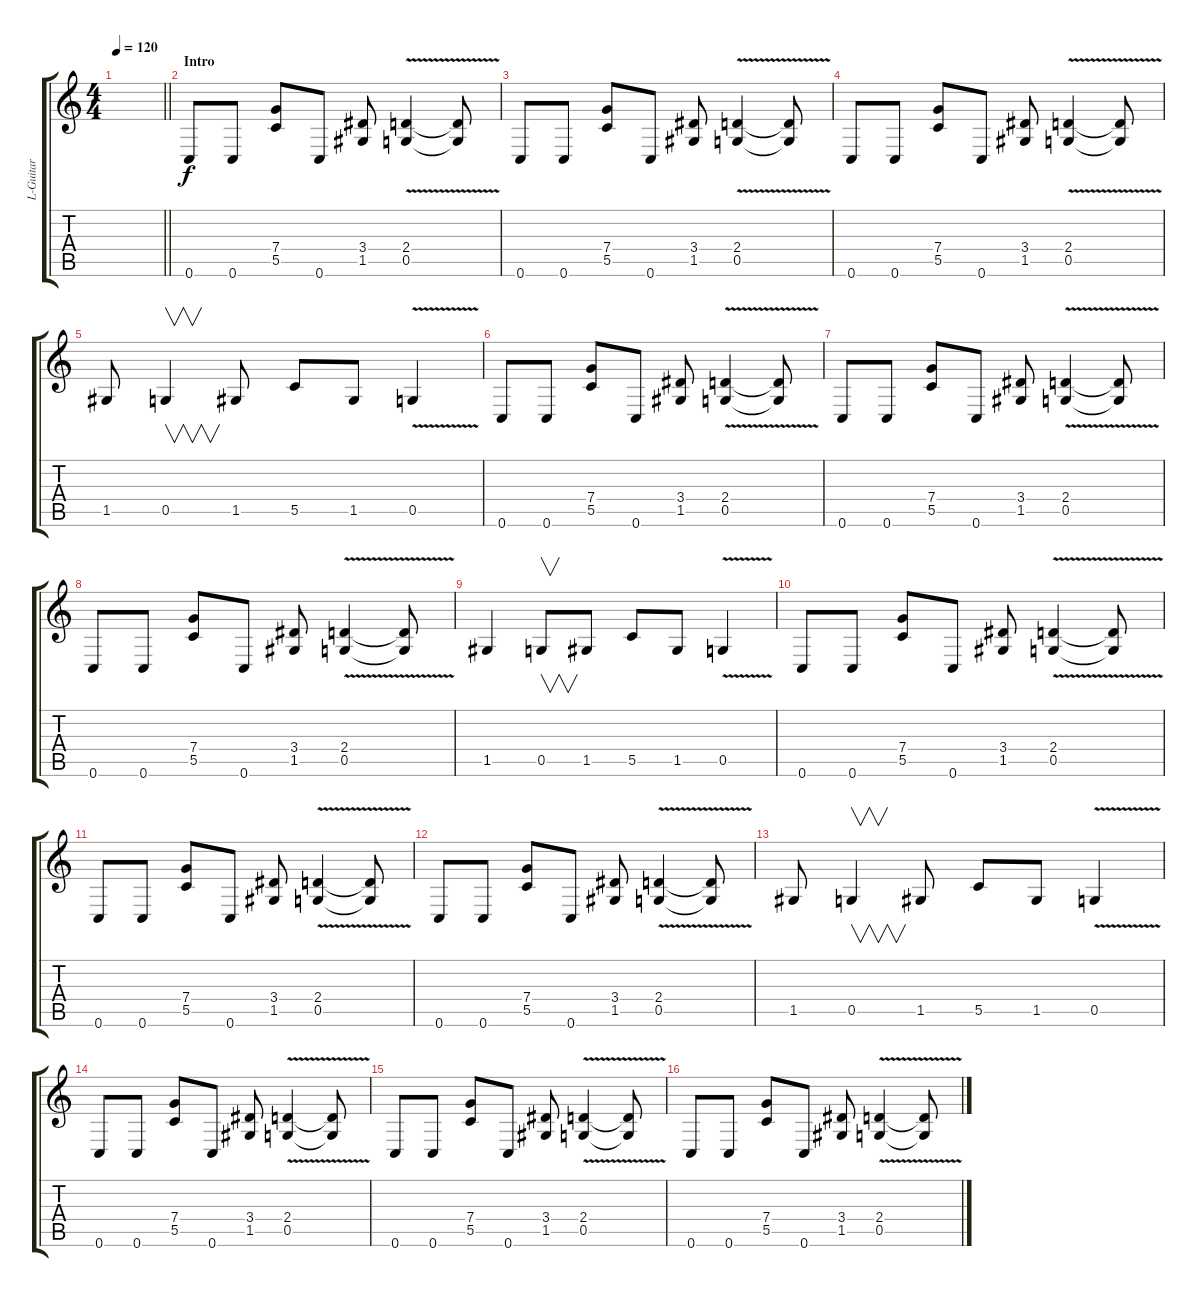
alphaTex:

\track ("L-Guitar" "L-Guitar") {instrument distortionguitar}
\staff {score tabs}
\tuning (D4 A3 F3 C3 G2 C2) {hide}
\ts (4 4)
\tempo 120
\clef g2
\barLineRight lightlight
\ks c
|
\section ("" "Intro")
0.6.8 0.6.8 (7.4 5.5).8 0.6.8 (3.4 1.5).8 (2.4{v} 0.5).4 (2.4{t} 0.5{t}).8 |
0.6.8 0.6.8 (7.4 5.5).8 0.6.8 (3.4 1.5).8 (2.4{v} 0.5).4 (2.4{t} 0.5{t}).8 |
0.6.8 0.6.8 (7.4 5.5).8 0.6.8 (3.4 1.5).8 (2.4{v} 0.5).4 (2.4{t} 0.5{t}).8 |
1.5.8 0.5.4{v} 1.5.8 5.5.8 1.5.8 0.5{v}.4 |
0.6.8 0.6.8 (7.4 5.5).8 0.6.8 (3.4 1.5).8 (2.4{v} 0.5).4 (2.4{t} 0.5{t}).8 |
0.6.8 0.6.8 (7.4 5.5).8 0.6.8 (3.4 1.5).8 (2.4{v} 0.5).4 (2.4{t} 0.5{t}).8 |
0.6.8 0.6.8 (7.4 5.5).8 0.6.8 (3.4 1.5).8 (2.4{v} 0.5).4 (2.4{t} 0.5{t}).8 |
1.5.4 0.5.8{v} 1.5.8 5.5.8 1.5.8 0.5{v}.4 |
0.6.8 0.6.8 (7.4 5.5).8 0.6.8 (3.4 1.5).8 (2.4{v} 0.5).4 (2.4{t} 0.5{t}).8 |
0.6.8 0.6.8 (7.4 5.5).8 0.6.8 (3.4 1.5).8 (2.4{v} 0.5).4 (2.4{t} 0.5{t}).8 |
0.6.8 0.6.8 (7.4 5.5).8 0.6.8 (3.4 1.5).8 (2.4{v} 0.5).4 (2.4{t} 0.5{t}).8 |
1.5.8 0.5.4{v} 1.5.8 5.5.8 1.5.8 0.5{v}.4 |
0.6.8 0.6.8 (7.4 5.5).8 0.6.8 (3.4 1.5).8 (2.4{v} 0.5).4 (2.4{t} 0.5{t}).8 |
0.6.8 0.6.8 (7.4 5.5).8 0.6.8 (3.4 1.5).8 (2.4{v} 0.5).4 (2.4{t} 0.5{t}).8 |
0.6.8 0.6.8 (7.4 5.5).8 0.6.8 (3.4 1.5).8 (2.4{v} 0.5).4 (2.4{t} 0.5{t}).8
